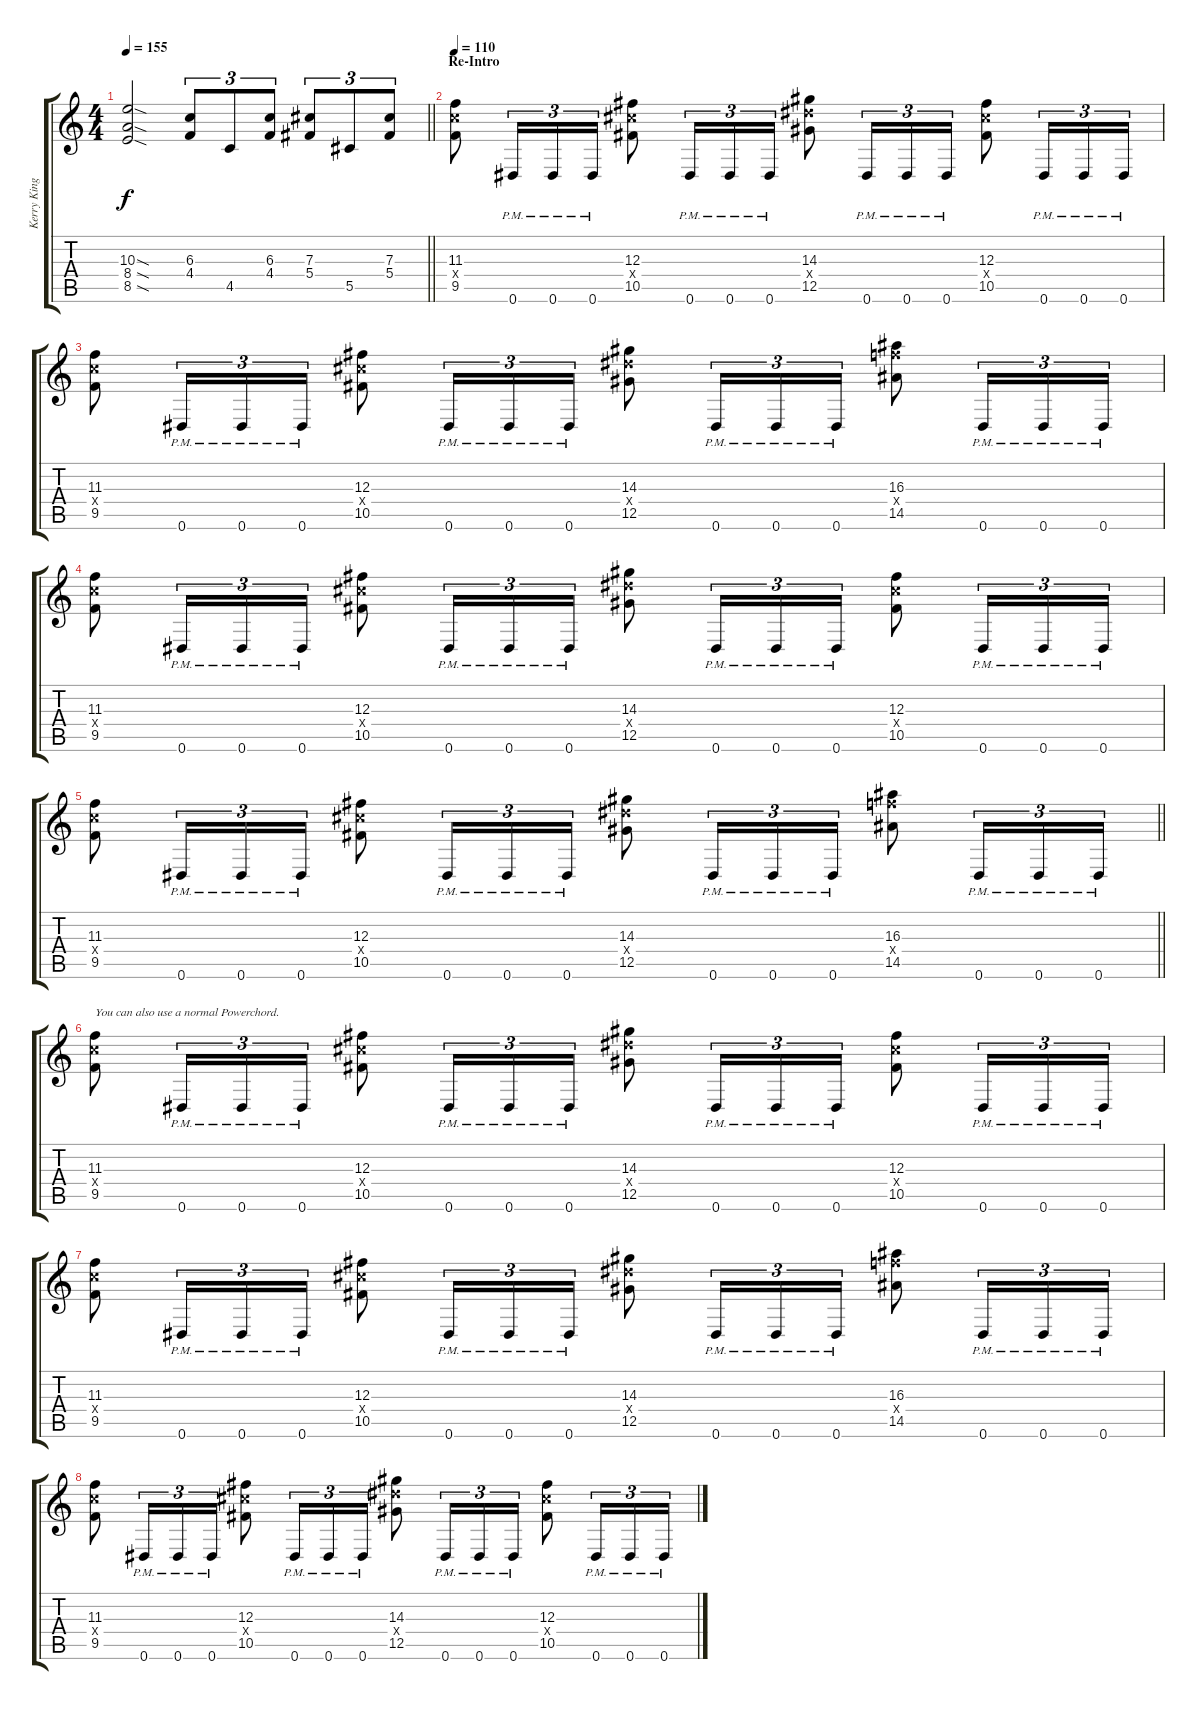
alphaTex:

\track ("Kerry King (Lead)" "Kerry King") {instrument distortionguitar}
\staff {score tabs}
\tuning (Eb4 Bb3 Gb3 Db3 Ab2 Eb2) {hide}
\ts (4 4)
\tempo 155
\clef g2
\barLineRight lightlight
\ks c
(10.3{sod} 8.4{sod} 8.5{sod}).2{dy f} (6.3 4.4).8{tu (3 2)} 4.5.8{tu (3 2)} (6.3 4.4).8{tu (3 2)} (7.3 5.4).8{tu (3 2)} 5.5.8{tu (3 2)} (7.3 5.4).8{tu (3 2)} |
\section ("" "Re-Intro")
\tempo 110
(11.3 11.4{x} 9.5).8 0.6{pm}.16{tu (3 2)} 0.6{pm}.16{tu (3 2)} 0.6{pm}.16{tu (3 2)} (12.3 12.4{x} 10.5).8 0.6{pm}.16{tu (3 2)} 0.6{pm}.16{tu (3 2)} 0.6{pm}.16{tu (3 2)} (14.3 14.4{x} 12.5).8 0.6{pm}.16{tu (3 2)} 0.6{pm}.16{tu (3 2)} 0.6{pm}.16{tu (3 2)} (12.3 12.4{x} 10.5).8 0.6{pm}.16{tu (3 2)} 0.6{pm}.16{tu (3 2)} 0.6{pm}.16{tu (3 2)} |
(11.3 11.4{x} 9.5).8 0.6{pm}.16{tu (3 2)} 0.6{pm}.16{tu (3 2)} 0.6{pm}.16{tu (3 2)} (12.3 12.4{x} 10.5).8 0.6{pm}.16{tu (3 2)} 0.6{pm}.16{tu (3 2)} 0.6{pm}.16{tu (3 2)} (14.3 14.4{x} 12.5).8 0.6{pm}.16{tu (3 2)} 0.6{pm}.16{tu (3 2)} 0.6{pm}.16{tu (3 2)} (16.3 16.4{x} 14.5).8 0.6{pm}.16{tu (3 2)} 0.6{pm}.16{tu (3 2)} 0.6{pm}.16{tu (3 2)} |
(11.3 11.4{x} 9.5).8 0.6{pm}.16{tu (3 2)} 0.6{pm}.16{tu (3 2)} 0.6{pm}.16{tu (3 2)} (12.3 12.4{x} 10.5).8 0.6{pm}.16{tu (3 2)} 0.6{pm}.16{tu (3 2)} 0.6{pm}.16{tu (3 2)} (14.3 14.4{x} 12.5).8 0.6{pm}.16{tu (3 2)} 0.6{pm}.16{tu (3 2)} 0.6{pm}.16{tu (3 2)} (12.3 12.4{x} 10.5).8 0.6{pm}.16{tu (3 2)} 0.6{pm}.16{tu (3 2)} 0.6{pm}.16{tu (3 2)} |
\barLineRight lightlight
(11.3 11.4{x} 9.5).8 0.6{pm}.16{tu (3 2)} 0.6{pm}.16{tu (3 2)} 0.6{pm}.16{tu (3 2)} (12.3 12.4{x} 10.5).8 0.6{pm}.16{tu (3 2)} 0.6{pm}.16{tu (3 2)} 0.6{pm}.16{tu (3 2)} (14.3 14.4{x} 12.5).8 0.6{pm}.16{tu (3 2)} 0.6{pm}.16{tu (3 2)} 0.6{pm}.16{tu (3 2)} (16.3 16.4{x} 14.5).8 0.6{pm}.16{tu (3 2)} 0.6{pm}.16{tu (3 2)} 0.6{pm}.16{tu (3 2)} |
(11.3 11.4{x} 9.5).8{txt "You can also use a normal Powerchord."} 0.6{pm}.16{tu (3 2)} 0.6{pm}.16{tu (3 2)} 0.6{pm}.16{tu (3 2)} (12.3 12.4{x} 10.5).8 0.6{pm}.16{tu (3 2)} 0.6{pm}.16{tu (3 2)} 0.6{pm}.16{tu (3 2)} (14.3 14.4{x} 12.5).8 0.6{pm}.16{tu (3 2)} 0.6{pm}.16{tu (3 2)} 0.6{pm}.16{tu (3 2)} (12.3 12.4{x} 10.5).8 0.6{pm}.16{tu (3 2)} 0.6{pm}.16{tu (3 2)} 0.6{pm}.16{tu (3 2)} |
(11.3 11.4{x} 9.5).8 0.6{pm}.16{tu (3 2)} 0.6{pm}.16{tu (3 2)} 0.6{pm}.16{tu (3 2)} (12.3 12.4{x} 10.5).8 0.6{pm}.16{tu (3 2)} 0.6{pm}.16{tu (3 2)} 0.6{pm}.16{tu (3 2)} (14.3 14.4{x} 12.5).8 0.6{pm}.16{tu (3 2)} 0.6{pm}.16{tu (3 2)} 0.6{pm}.16{tu (3 2)} (16.3 16.4{x} 14.5).8 0.6{pm}.16{tu (3 2)} 0.6{pm}.16{tu (3 2)} 0.6{pm}.16{tu (3 2)} |
(11.3 11.4{x} 9.5).8 0.6{pm}.16{tu (3 2)} 0.6{pm}.16{tu (3 2)} 0.6{pm}.16{tu (3 2)} (12.3 12.4{x} 10.5).8 0.6{pm}.16{tu (3 2)} 0.6{pm}.16{tu (3 2)} 0.6{pm}.16{tu (3 2)} (14.3 14.4{x} 12.5).8 0.6{pm}.16{tu (3 2)} 0.6{pm}.16{tu (3 2)} 0.6{pm}.16{tu (3 2)} (12.3 12.4{x} 10.5).8 0.6{pm}.16{tu (3 2)} 0.6{pm}.16{tu (3 2)} 0.6{pm}.16{tu (3 2)}
